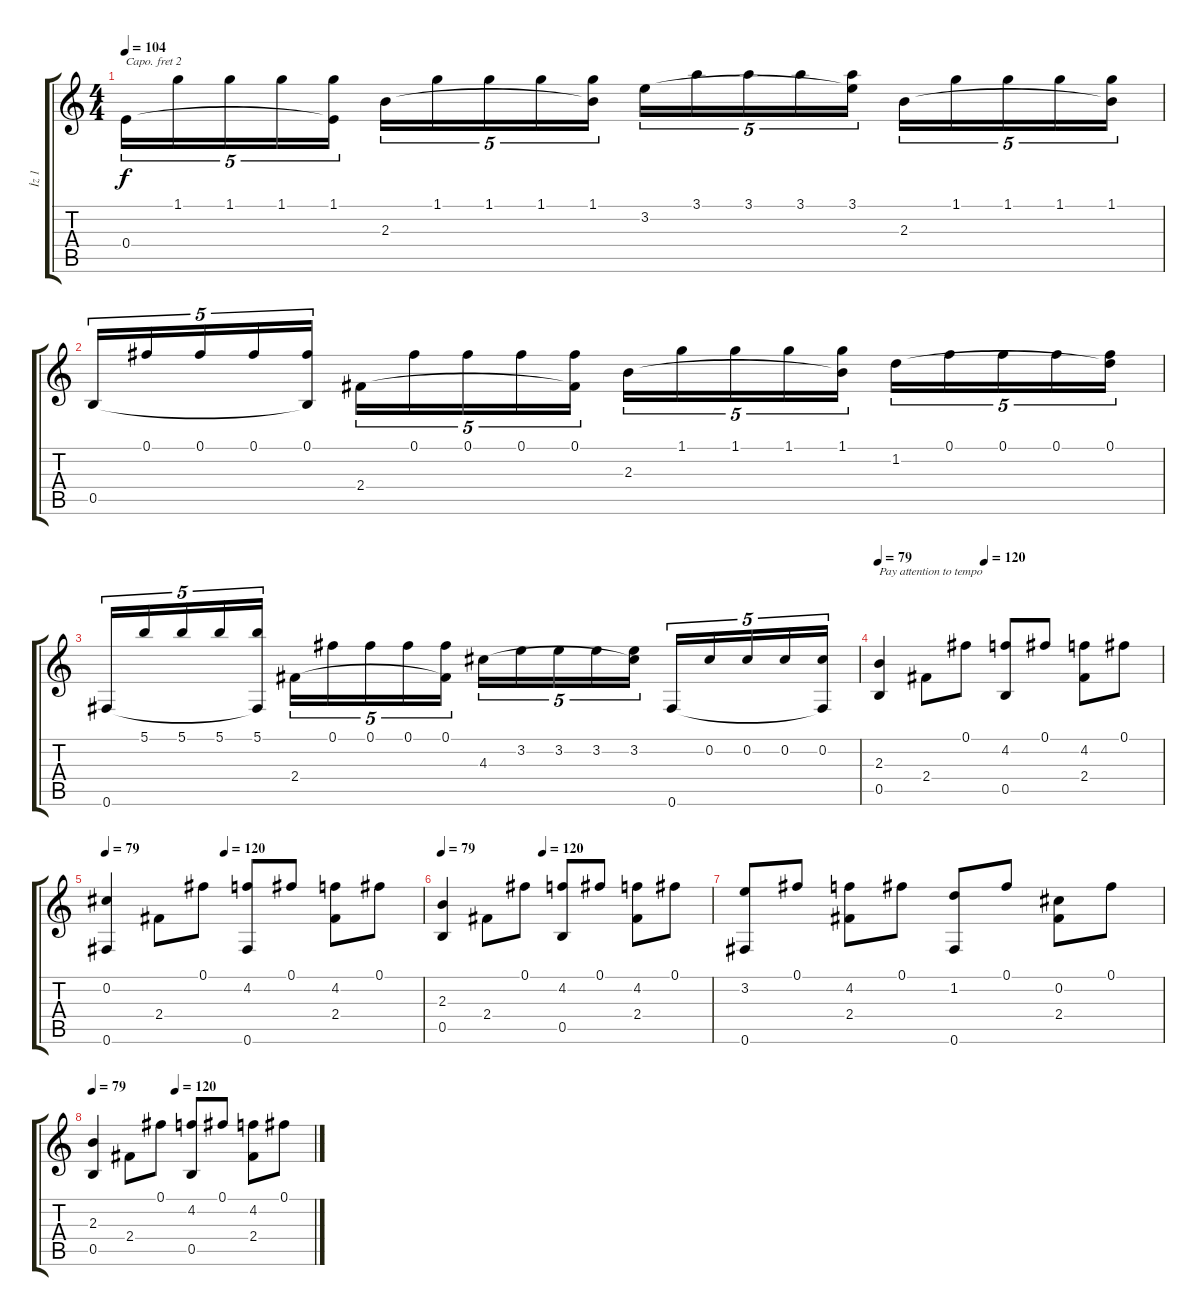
\track ("İz 1" "İz 1") {instrument acousticguitarnylon}
\staff {score tabs}
\capo 2
\tuning (E4 B3 G3 D3 A2 E2) {hide}
\ts (4 4)
\tempo 104
\clef g2
\ks c
0.4.16{tu (5 4) dy f} 1.1.16{tu (5 4)} 1.1.16{tu (5 4)} 1.1.16{tu (5 4)} (1.1 0.4{t}).16{tu (5 4)} 2.3.16{tu (5 4)} 1.1.16{tu (5 4)} 1.1.16{tu (5 4)} 1.1.16{tu (5 4)} (1.1 2.3{t}).16{tu (5 4)} 3.2.16{tu (5 4)} 3.1.16{tu (5 4)} 3.1.16{tu (5 4)} 3.1.16{tu (5 4)} (3.1 3.2{t}).16{tu (5 4)} 2.3.16{tu (5 4)} 1.1.16{tu (5 4)} 1.1.16{tu (5 4)} 1.1.16{tu (5 4)} (1.1 2.3{t}).16{tu (5 4)} |
0.5.16{tu (5 4)} 0.1.16{tu (5 4)} 0.1.16{tu (5 4)} 0.1.16{tu (5 4)} (0.1 0.5{t}).16{tu (5 4)} 2.4.16{tu (5 4)} 0.1.16{tu (5 4)} 0.1.16{tu (5 4)} 0.1.16{tu (5 4)} (0.1 2.4{t}).16{tu (5 4)} 2.3.16{tu (5 4)} 1.1.16{tu (5 4)} 1.1.16{tu (5 4)} 1.1.16{tu (5 4)} (1.1 2.3{t}).16{tu (5 4)} 1.2.16{tu (5 4)} 0.1.16{tu (5 4)} 0.1.16{tu (5 4)} 0.1.16{tu (5 4)} (0.1 1.2{t}).16{tu (5 4)} |
0.6.16{tu (5 4)} 5.1.16{tu (5 4)} 5.1.16{tu (5 4)} 5.1.16{tu (5 4)} (5.1 0.6{t}).16{tu (5 4)} 2.4.16{tu (5 4)} 0.1.16{tu (5 4)} 0.1.16{tu (5 4)} 0.1.16{tu (5 4)} (0.1 2.4{t}).16{tu (5 4)} 4.3.16{tu (5 4)} 3.2.16{tu (5 4)} 3.2.16{tu (5 4)} 3.2.16{tu (5 4)} (3.2 4.3{t}).16{tu (5 4)} 0.6.16{tu (5 4)} 0.2.16{tu (5 4)} 0.2.16{tu (5 4)} 0.2.16{tu (5 4)} (0.2 0.6{t}).16{tu (5 4)} |
\tempo 79
\tempo (120 0.375)
(2.3 0.5).4{txt "Pay attention to tempo"} 2.4.8 0.1.8 (4.2 0.5).8 0.1.8 (4.2 2.4).8 0.1.8 |
\tempo 79
\tempo (120 0.375)
(0.2 0.6).4 2.4.8 0.1.8 (4.2 0.6).8 0.1.8 (4.2 2.4).8 0.1.8 |
\tempo 79
\tempo (120 0.375)
(2.3 0.5).4 2.4.8 0.1.8 (4.2 0.5).8 0.1.8 (4.2 2.4).8 0.1.8 |
(3.2 0.6).8 0.1.8 (4.2 2.4).8 0.1.8 (1.2 0.6).8 0.1.8 (0.2 2.4).8 0.1.8 |
\tempo 79
\tempo (120 0.375)
(2.3 0.5).4 2.4.8 0.1.8 (4.2 0.5).8 0.1.8 (4.2 2.4).8 0.1.8
